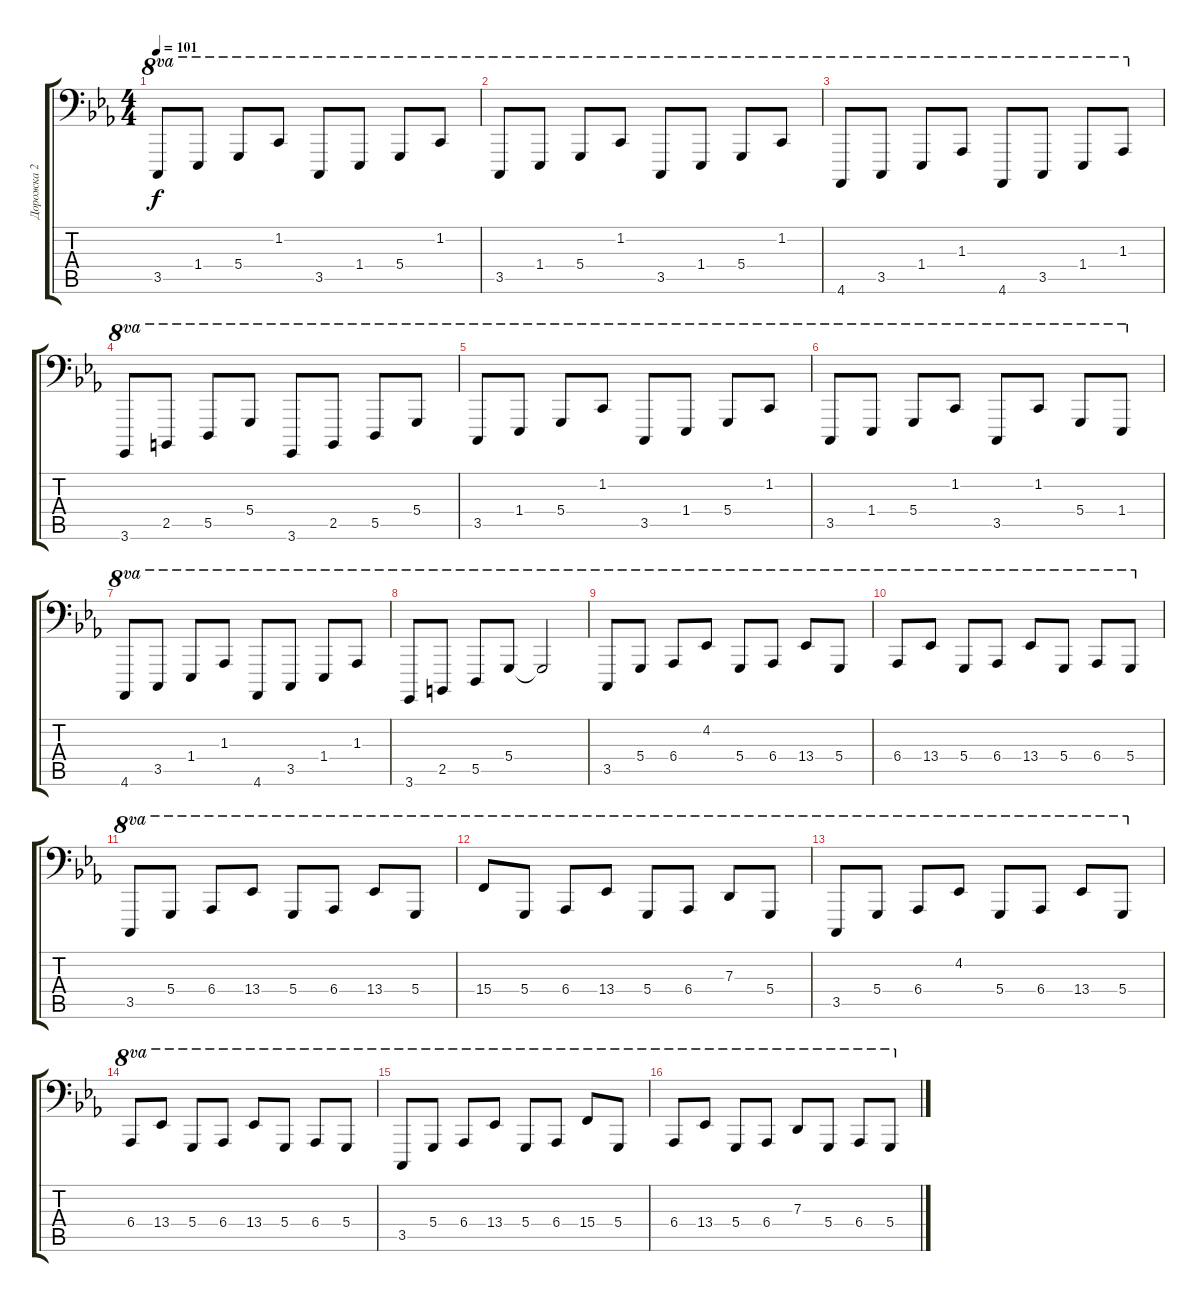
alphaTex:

\track ("Дорожка 2" "Дорожка 2") {instrument acousticgrandpiano}
\staff {score tabs}
\tuning (E3 B2 G2 D2 A1 E1) {hide}
\ts (4 4)
\tempo 101
\clef f4
\ks eb
3.5.8{ot 8va dy f} 1.4.8{ot 8va} 5.4.8{ot 8va} 1.2.8{ot 8va} 3.5.8{ot 8va} 1.4.8{ot 8va} 5.4.8{ot 8va} 1.2.8{ot 8va} |
3.5.8{ot 8va} 1.4.8{ot 8va} 5.4.8{ot 8va} 1.2.8{ot 8va} 3.5.8{ot 8va} 1.4.8{ot 8va} 5.4.8{ot 8va} 1.2.8{ot 8va} |
4.6.8{ot 8va} 3.5.8{ot 8va} 1.4.8{ot 8va} 1.3.8{ot 8va} 4.6.8{ot 8va} 3.5.8{ot 8va} 1.4.8{ot 8va} 1.3.8{ot 8va} |
3.6.8{ot 8va} 2.5.8{ot 8va} 5.5.8{ot 8va} 5.4.8{ot 8va} 3.6.8{ot 8va} 2.5.8{ot 8va} 5.5.8{ot 8va} 5.4.8{ot 8va} |
3.5.8{ot 8va} 1.4.8{ot 8va} 5.4.8{ot 8va} 1.2.8{ot 8va} 3.5.8{ot 8va} 1.4.8{ot 8va} 5.4.8{ot 8va} 1.2.8{ot 8va} |
3.5.8{ot 8va} 1.4.8{ot 8va} 5.4.8{ot 8va} 1.2.8{ot 8va} 3.5.8{ot 8va} 1.2.8{ot 8va} 5.4.8{ot 8va} 1.4.8{ot 8va} |
4.6.8{ot 8va} 3.5.8{ot 8va} 1.4.8{ot 8va} 1.3.8{ot 8va} 4.6.8{ot 8va} 3.5.8{ot 8va} 1.4.8{ot 8va} 1.3.8{ot 8va} |
3.6.8{ot 8va} 2.5.8{ot 8va} 5.5.8{ot 8va} 5.4.8{ot 8va} 5.4{t}.2{ot 8va} |
3.5.8{ot 8va} 5.4.8{ot 8va} 6.4.8{ot 8va} 4.2.8{ot 8va} 5.4.8{ot 8va} 6.4.8{ot 8va} 13.4.8{ot 8va} 5.4.8{ot 8va} |
6.4.8{ot 8va} 13.4.8{ot 8va} 5.4.8{ot 8va} 6.4.8{ot 8va} 13.4.8{ot 8va} 5.4.8{ot 8va} 6.4.8{ot 8va} 5.4.8{ot 8va} |
3.5.8{ot 8va} 5.4.8{ot 8va} 6.4.8{ot 8va} 13.4.8{ot 8va} 5.4.8{ot 8va} 6.4.8{ot 8va} 13.4.8{ot 8va} 5.4.8{ot 8va} |
15.4.8{ot 8va} 5.4.8{ot 8va} 6.4.8{ot 8va} 13.4.8{ot 8va} 5.4.8{ot 8va} 6.4.8{ot 8va} 7.3.8{ot 8va} 5.4.8{ot 8va} |
3.5.8{ot 8va} 5.4.8{ot 8va} 6.4.8{ot 8va} 4.2.8{ot 8va} 5.4.8{ot 8va} 6.4.8{ot 8va} 13.4.8{ot 8va} 5.4.8{ot 8va} |
6.4.8{ot 8va} 13.4.8{ot 8va} 5.4.8{ot 8va} 6.4.8{ot 8va} 13.4.8{ot 8va} 5.4.8{ot 8va} 6.4.8{ot 8va} 5.4.8{ot 8va} |
3.5.8{ot 8va} 5.4.8{ot 8va} 6.4.8{ot 8va} 13.4.8{ot 8va} 5.4.8{ot 8va} 6.4.8{ot 8va} 15.4.8{ot 8va} 5.4.8{ot 8va} |
6.4.8{ot 8va} 13.4.8{ot 8va} 5.4.8{ot 8va} 6.4.8{ot 8va} 7.3.8{ot 8va} 5.4.8{ot 8va} 6.4.8{ot 8va} 5.4.8{ot 8va}
